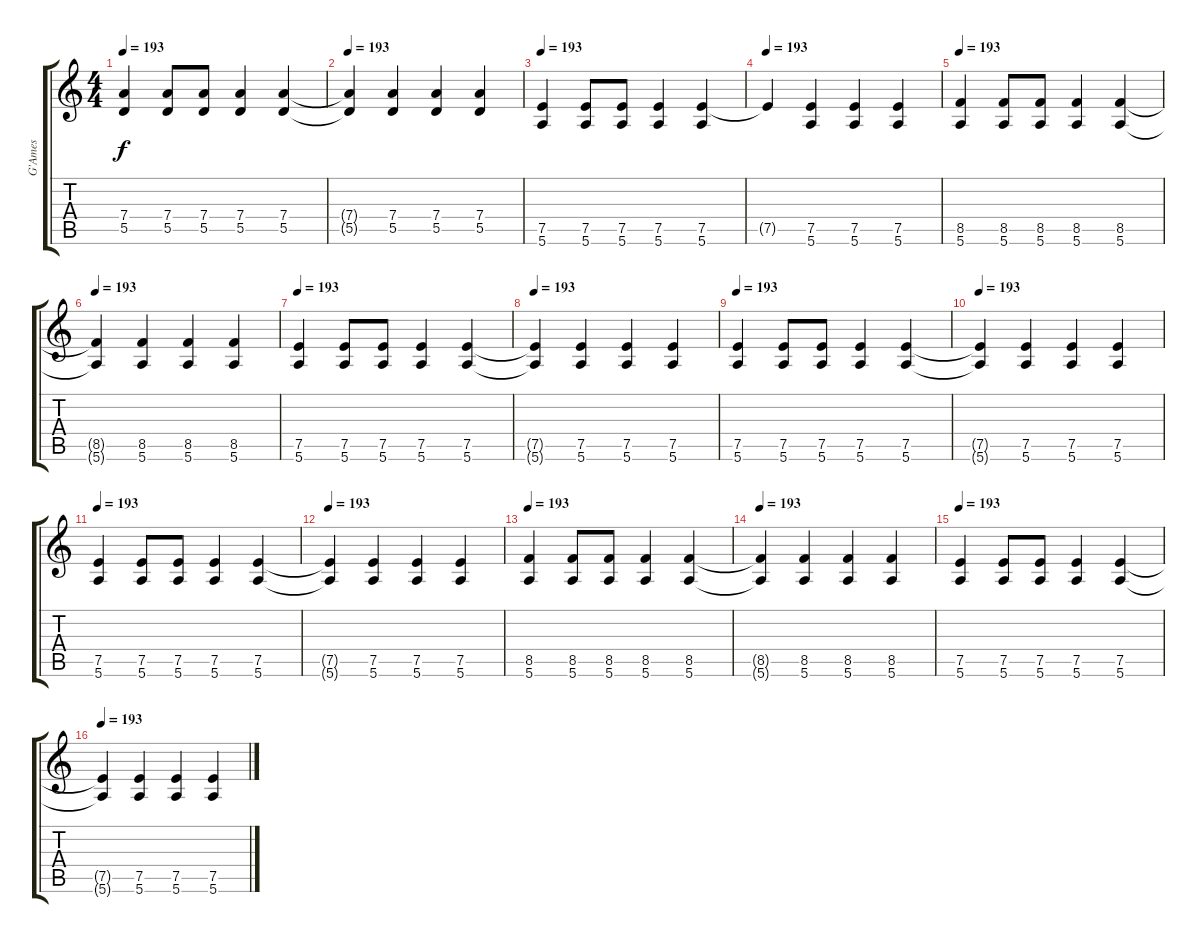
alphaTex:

\track ("G'Ames" "G'Ames") {instrument overdrivenguitar}
\staff {score tabs}
\tuning (E4 B3 G3 D3 A2 E2) {hide}
\ts (4 4)
\tempo 193
\clef g2
\ks c
(7.4 5.5).4{dy f} (7.4 5.5).8 (7.4 5.5).8 (7.4 5.5).4 (7.4 5.5).4 |
\tempo 193
(7.4{t} 5.5{t}).4 (7.4 5.5).4 (7.4 5.5).4 (7.4 5.5).4 |
\tempo 193
(7.5 5.6).4 (7.5 5.6).8 (7.5 5.6).8 (7.5 5.6).4 (7.5 5.6).4 |
\tempo 193
7.5{t}.4 (7.5 5.6).4 (7.5 5.6).4 (7.5 5.6).4 |
\tempo 193
(8.5 5.6).4 (8.5 5.6).8 (8.5 5.6).8 (8.5 5.6).4 (8.5 5.6).4 |
\tempo 193
(8.5{t} 5.6{t}).4 (8.5 5.6).4 (8.5 5.6).4 (8.5 5.6).4 |
\tempo 193
(7.5 5.6).4 (7.5 5.6).8 (7.5 5.6).8 (7.5 5.6).4 (7.5 5.6).4 |
\tempo 193
(7.5{t} 5.6{t}).4 (7.5 5.6).4 (7.5 5.6).4 (7.5 5.6).4 |
\tempo 193
(7.5 5.6).4 (7.5 5.6).8 (7.5 5.6).8 (7.5 5.6).4 (7.5 5.6).4 |
\tempo 193
(7.5{t} 5.6{t}).4 (7.5 5.6).4 (7.5 5.6).4 (7.5 5.6).4 |
\tempo 193
(7.5 5.6).4 (7.5 5.6).8 (7.5 5.6).8 (7.5 5.6).4 (7.5 5.6).4 |
\tempo 193
(7.5{t} 5.6{t}).4 (7.5 5.6).4 (7.5 5.6).4 (7.5 5.6).4 |
\tempo 193
(8.5 5.6).4 (8.5 5.6).8 (8.5 5.6).8 (8.5 5.6).4 (8.5 5.6).4 |
\tempo 193
(8.5{t} 5.6{t}).4 (8.5 5.6).4 (8.5 5.6).4 (8.5 5.6).4 |
\tempo 193
(7.5 5.6).4 (7.5 5.6).8 (7.5 5.6).8 (7.5 5.6).4 (7.5 5.6).4 |
\tempo 193
(7.5{t} 5.6{t}).4 (7.5 5.6).4 (7.5 5.6).4 (7.5 5.6).4
